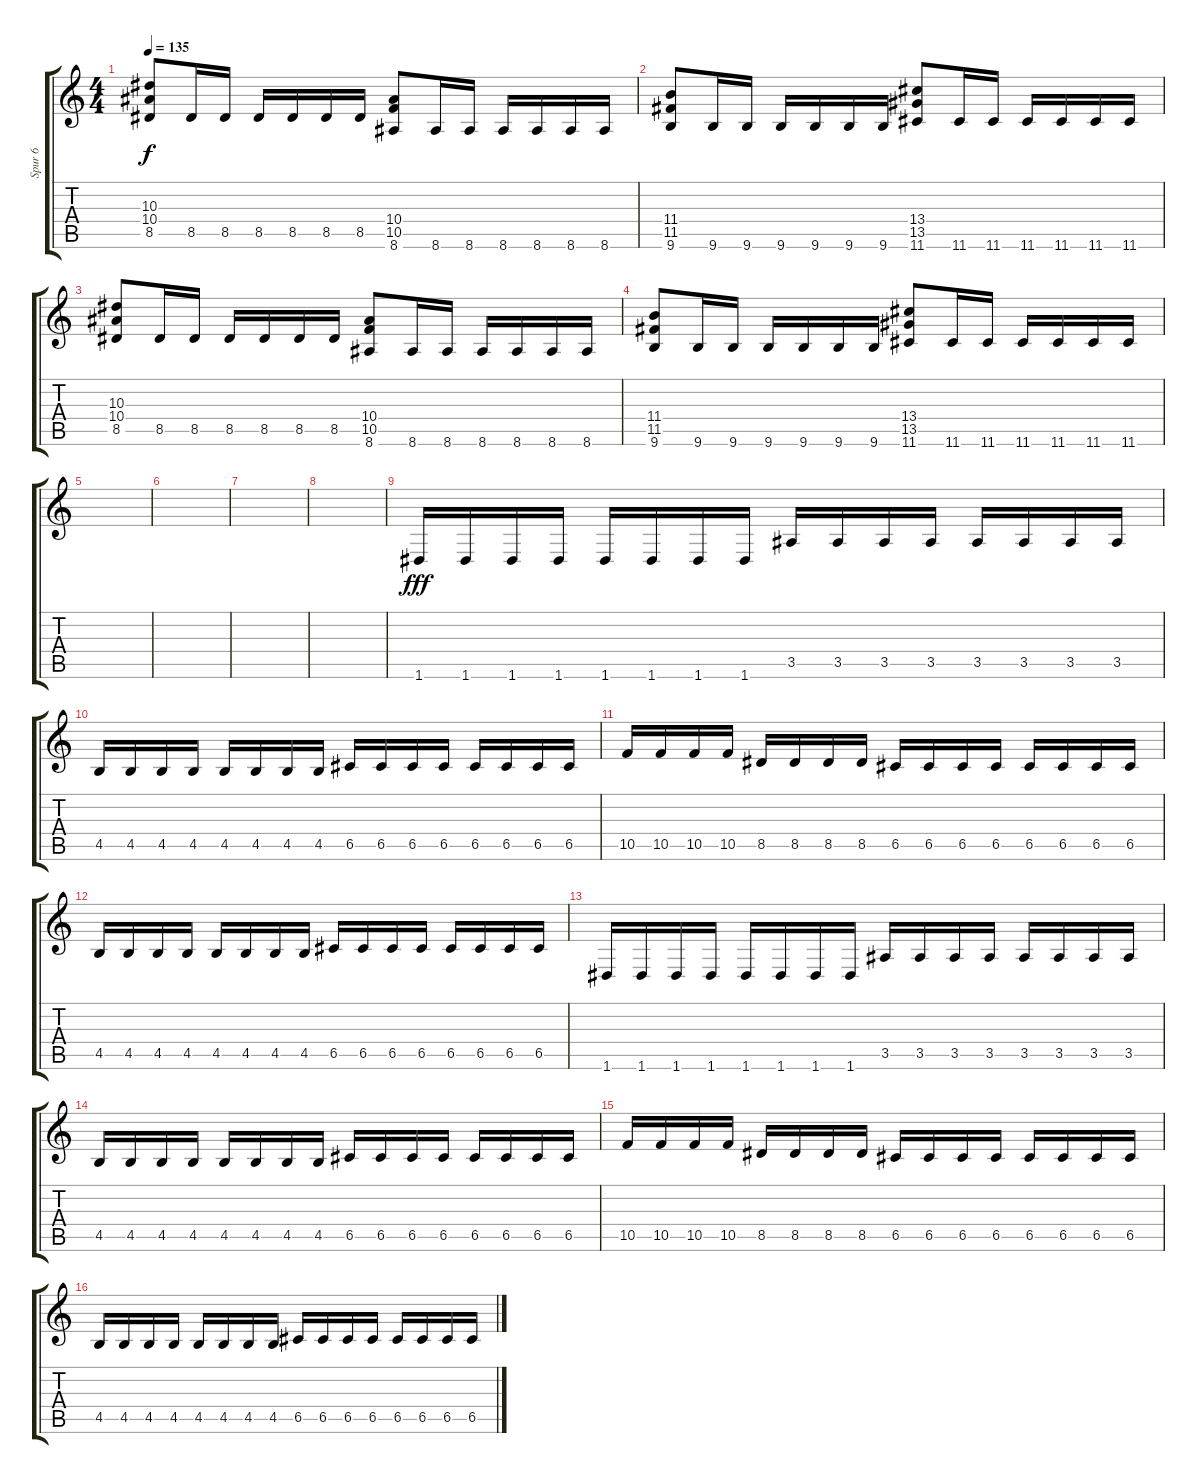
\track ("Spur 6" "Spur 6") {instrument distortionguitar}
\staff {score tabs}
\tuning (D4 A3 F3 C3 G2 D2) {hide}
\ts (4 4)
\tempo 135
\clef g2
\ks c
(10.3 10.4 8.5).8{dy f} 8.5.16 8.5.16 8.5.16 8.5.16 8.5.16 8.5.16 (10.4 10.5 8.6).8 8.6.16 8.6.16 8.6.16 8.6.16 8.6.16 8.6.16 |
(11.4 11.5 9.6).8 9.6.16 9.6.16 9.6.16 9.6.16 9.6.16 9.6.16 (13.4 13.5 11.6).8 11.6.16 11.6.16 11.6.16 11.6.16 11.6.16 11.6.16 |
(10.3 10.4 8.5).8 8.5.16 8.5.16 8.5.16 8.5.16 8.5.16 8.5.16 (10.4 10.5 8.6).8 8.6.16 8.6.16 8.6.16 8.6.16 8.6.16 8.6.16 |
(11.4 11.5 9.6).8 9.6.16 9.6.16 9.6.16 9.6.16 9.6.16 9.6.16 (13.4 13.5 11.6).8 11.6.16 11.6.16 11.6.16 11.6.16 11.6.16 11.6.16 |
|
|
|
|
1.6.16{dy fff} 1.6.16 1.6.16 1.6.16 1.6.16 1.6.16 1.6.16 1.6.16 3.5.16 3.5.16 3.5.16 3.5.16 3.5.16 3.5.16 3.5.16 3.5.16 |
4.5.16 4.5.16 4.5.16 4.5.16 4.5.16 4.5.16 4.5.16 4.5.16 6.5.16 6.5.16 6.5.16 6.5.16 6.5.16 6.5.16 6.5.16 6.5.16 |
10.5.16 10.5.16 10.5.16 10.5.16 8.5.16 8.5.16 8.5.16 8.5.16 6.5.16 6.5.16 6.5.16 6.5.16 6.5.16 6.5.16 6.5.16 6.5.16 |
4.5.16 4.5.16 4.5.16 4.5.16 4.5.16 4.5.16 4.5.16 4.5.16 6.5.16 6.5.16 6.5.16 6.5.16 6.5.16 6.5.16 6.5.16 6.5.16 |
1.6.16 1.6.16 1.6.16 1.6.16 1.6.16 1.6.16 1.6.16 1.6.16 3.5.16 3.5.16 3.5.16 3.5.16 3.5.16 3.5.16 3.5.16 3.5.16 |
4.5.16 4.5.16 4.5.16 4.5.16 4.5.16 4.5.16 4.5.16 4.5.16 6.5.16 6.5.16 6.5.16 6.5.16 6.5.16 6.5.16 6.5.16 6.5.16 |
10.5.16 10.5.16 10.5.16 10.5.16 8.5.16 8.5.16 8.5.16 8.5.16 6.5.16 6.5.16 6.5.16 6.5.16 6.5.16 6.5.16 6.5.16 6.5.16 |
4.5.16 4.5.16 4.5.16 4.5.16 4.5.16 4.5.16 4.5.16 4.5.16 6.5.16 6.5.16 6.5.16 6.5.16 6.5.16 6.5.16 6.5.16 6.5.16
